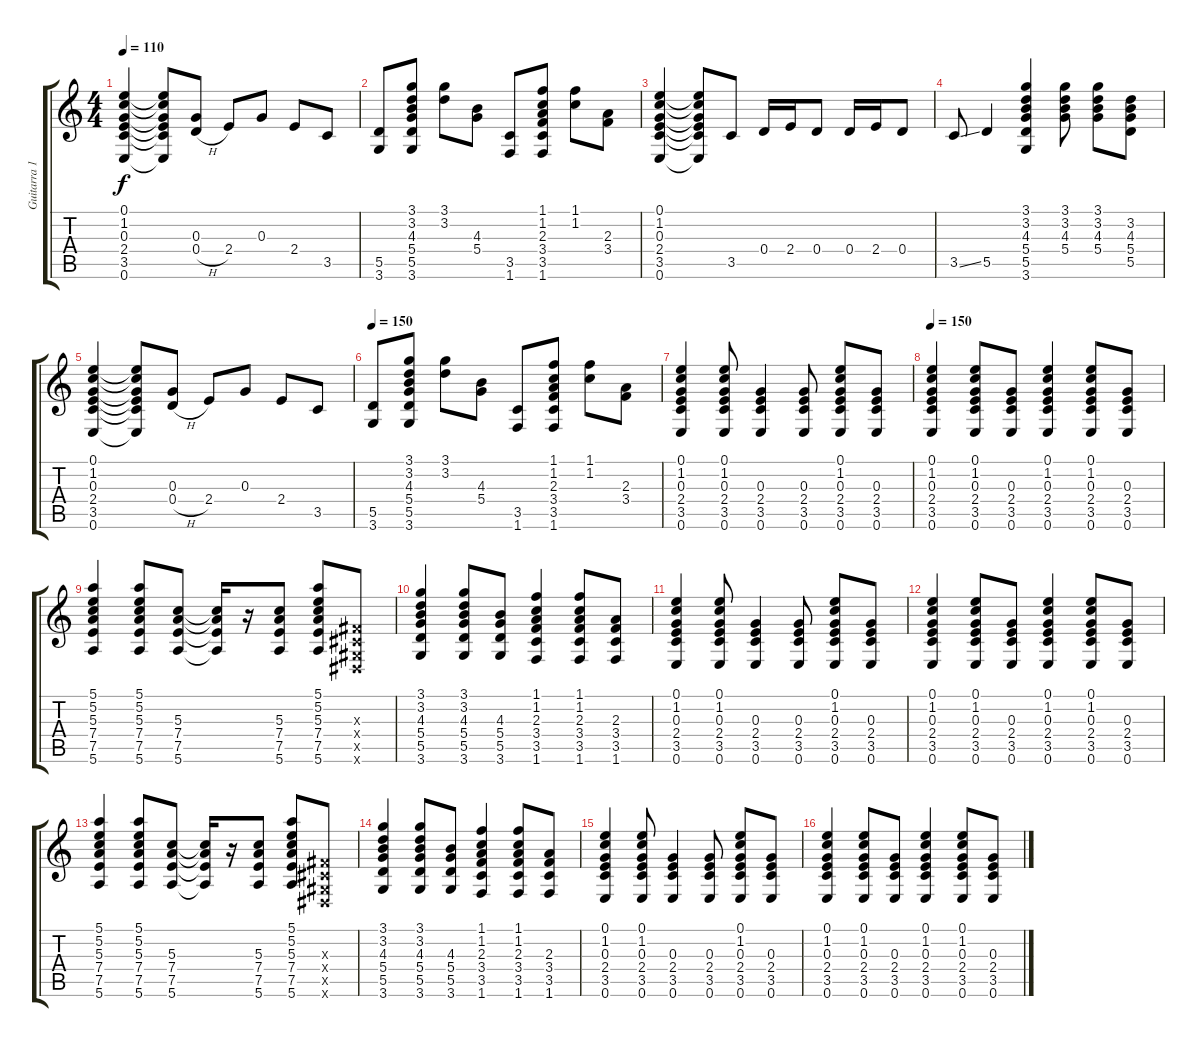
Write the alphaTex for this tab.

\track ("Guitarra 1" "Guitarra 1") {instrument acousticguitarsteel}
\staff {score tabs}
\tuning (E4 B3 G3 D3 A2 E2) {hide}
\ts (4 4)
\tempo 110
\clef g2
\ks c
(0.1 1.2 0.3 2.4 3.5 0.6).4{dy f} (0.1{t} 1.2{t} 0.3{t} 2.4{t} 3.5{t} 0.6{t}).8 (0.3 0.4{h}).8 2.4.8 0.3.8 2.4.8 3.5.8 |
(5.5 3.6).8 (3.1 3.2 4.3 5.4 5.5 3.6).8 (3.1 3.2).8 (4.3 5.4).8 (3.5 1.6).8 (1.1 1.2 2.3 3.4 3.5 1.6).8 (1.1 1.2).8 (2.3 3.4).8 |
(0.1 1.2 0.3 2.4 3.5 0.6).4 (0.1{t} 1.2{t} 0.3{t} 2.4{t} 3.5{t} 0.6{t}).8 3.5.8 0.4.16 2.4.16 0.4.8 0.4.16 2.4.16 0.4.8 |
3.5{ss}.8 5.5.4 (3.1 3.2 4.3 5.4 5.5 3.6).4 (3.1 3.2 4.3 5.4).8 (3.1 3.2 4.3 5.4).8 (3.2 4.3 5.4 5.5).8 |
(0.1 1.2 0.3 2.4 3.5 0.6).4 (0.1{t} 1.2{t} 0.3{t} 2.4{t} 3.5{t} 0.6{t}).8 (0.3 0.4{h}).8 2.4.8 0.3.8 2.4.8 3.5.8 |
\tempo 150
(5.5 3.6).8 (3.1 3.2 4.3 5.4 5.5 3.6).8 (3.1 3.2).8 (4.3 5.4).8 (3.5 1.6).8 (1.1 1.2 2.3 3.4 3.5 1.6).8 (1.1 1.2).8 (2.3 3.4).8 |
(0.1 1.2 0.3 2.4 3.5 0.6).4 (0.1 1.2 0.3 2.4 3.5 0.6).8 (0.3 2.4 3.5 0.6).4 (0.3 2.4 3.5 0.6).8 (0.1 1.2 0.3 2.4 3.5 0.6).8 (0.3 2.4 3.5 0.6).8 |
\tempo 150
(0.1 1.2 0.3 2.4 3.5 0.6).4 (0.1 1.2 0.3 2.4 3.5 0.6).8 (0.3 2.4 3.5 0.6).8 (0.1 1.2 0.3 2.4 3.5 0.6).4 (0.1 1.2 0.3 2.4 3.5 0.6).8 (0.3 2.4 3.5 0.6).8 |
(5.1 5.2 5.3 7.4 7.5 5.6).4 (5.1 5.2 5.3 7.4 7.5 5.6).8 (5.3 7.4 7.5 5.6).8 (5.3{t} 7.4{t} 7.5{t} 5.6{t}).16 r.16 (5.3 7.4 7.5 5.6).8 (5.1 5.2 5.3 7.4 7.5 5.6).8 (-1.3{x} -1.4{x} -1.5{x} -1.6{x}).8 |
(3.1 3.2 4.3 5.4 5.5 3.6).4 (3.1 3.2 4.3 5.4 5.5 3.6).8 (4.3 5.4 5.5 3.6).8 (1.1 1.2 2.3 3.4 3.5 1.6).4 (1.1 1.2 2.3 3.4 3.5 1.6).8 (2.3 3.4 3.5 1.6).8 |
(0.1 1.2 0.3 2.4 3.5 0.6).4 (0.1 1.2 0.3 2.4 3.5 0.6).8 (0.3 2.4 3.5 0.6).4 (0.3 2.4 3.5 0.6).8 (0.1 1.2 0.3 2.4 3.5 0.6).8 (0.3 2.4 3.5 0.6).8 |
(0.1 1.2 0.3 2.4 3.5 0.6).4 (0.1 1.2 0.3 2.4 3.5 0.6).8 (0.3 2.4 3.5 0.6).8 (0.1 1.2 0.3 2.4 3.5 0.6).4 (0.1 1.2 0.3 2.4 3.5 0.6).8 (0.3 2.4 3.5 0.6).8 |
(5.1 5.2 5.3 7.4 7.5 5.6).4 (5.1 5.2 5.3 7.4 7.5 5.6).8 (5.3 7.4 7.5 5.6).8 (5.3{t} 7.4{t} 7.5{t} 5.6{t}).16 r.16 (5.3 7.4 7.5 5.6).8 (5.1 5.2 5.3 7.4 7.5 5.6).8 (-1.3{x} -1.4{x} -1.5{x} -1.6{x}).8 |
(3.1 3.2 4.3 5.4 5.5 3.6).4 (3.1 3.2 4.3 5.4 5.5 3.6).8 (4.3 5.4 5.5 3.6).8 (1.1 1.2 2.3 3.4 3.5 1.6).4 (1.1 1.2 2.3 3.4 3.5 1.6).8 (2.3 3.4 3.5 1.6).8 |
(0.1 1.2 0.3 2.4 3.5 0.6).4 (0.1 1.2 0.3 2.4 3.5 0.6).8 (0.3 2.4 3.5 0.6).4 (0.3 2.4 3.5 0.6).8 (0.1 1.2 0.3 2.4 3.5 0.6).8 (0.3 2.4 3.5 0.6).8 |
(0.1 1.2 0.3 2.4 3.5 0.6).4 (0.1 1.2 0.3 2.4 3.5 0.6).8 (0.3 2.4 3.5 0.6).8 (0.1 1.2 0.3 2.4 3.5 0.6).4 (0.1 1.2 0.3 2.4 3.5 0.6).8 (0.3 2.4 3.5 0.6).8
